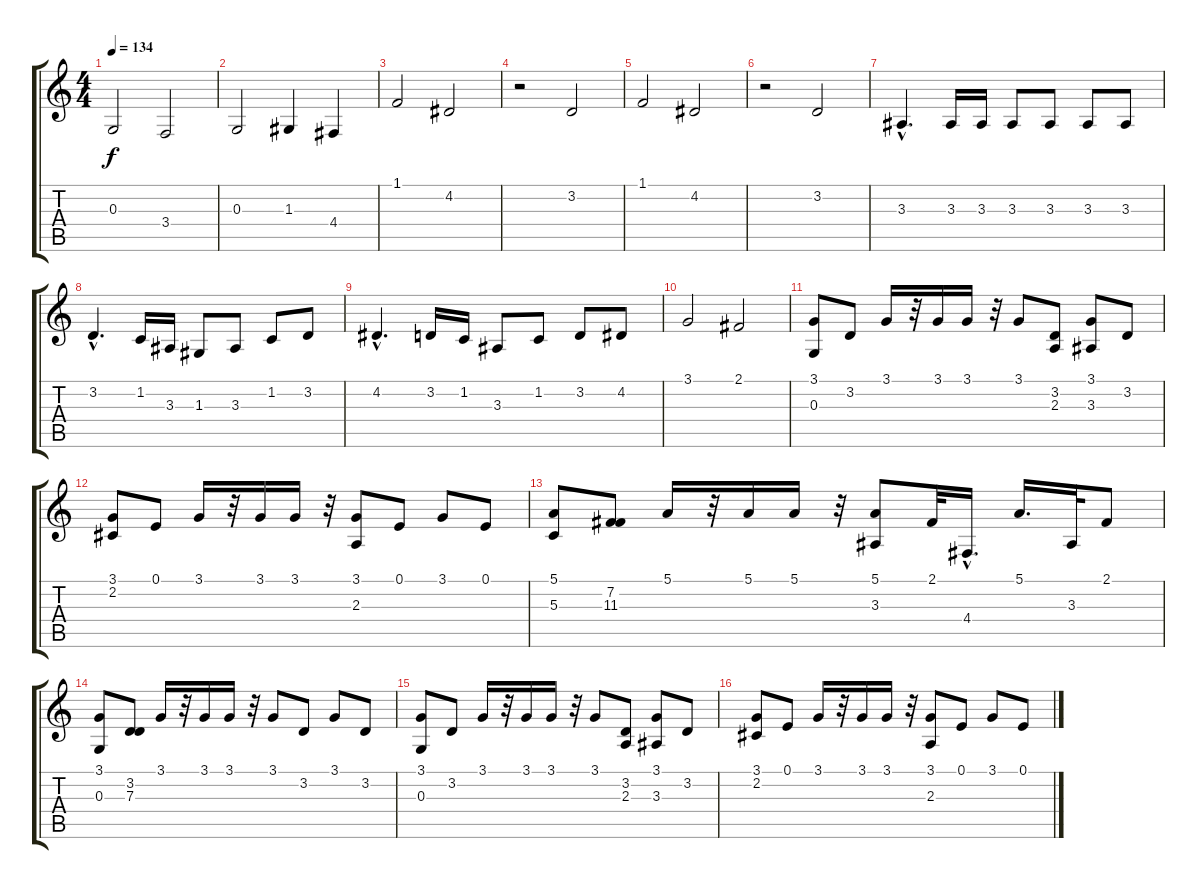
\track "" {instrument stringensemble1}
\staff {score tabs}
\tuning (E4 B3 G3 D3 A2 E2) {hide}
\ts (4 4)
\tempo 134
\clef g2
\ks c
0.3.2{dy f} 3.4.2 |
0.3.2 1.3.4 4.4.4 |
1.1.2{volume 9} 4.2.2{volume 12} |
r.2 3.2.2 |
1.1.2{volume 9} 4.2.2{volume 12} |
r.2 3.2.2 |
3.3{hac}.4{d volume 10} 3.3.16 3.3.16 3.3.8 3.3.8 3.3.8 3.3.8 |
3.2{hac}.4{d volume 12} 1.2.16 3.3.16 1.3.8 3.3.8 1.2.8 3.2.8 |
4.2{hac}.4{d volume 12} 3.2.16 1.2.16 3.3.8 1.2.8 3.2.8 4.2.8 |
3.1.2{volume 14} 2.1.2 |
(3.1 0.3).8 3.2.8 3.1.16 r.32 3.1.16 3.1.16 r.32 3.1.8 (3.2 2.3).8 (3.1 3.3).8 3.2.8 |
(3.1 2.2).8 0.1.8 3.1.16 r.32 3.1.16 3.1.16 r.32 (3.1 2.3).8 0.1.8 3.1.8 0.1.8 |
(5.1 5.3).8 (7.2 11.3).8 5.1.16 r.32 5.1.16 5.1.16 r.32 (5.1 3.3).8 2.1.32 4.4{hac}.16{d} 5.1.16{d} 3.3.32 2.1.8 |
(3.1 0.3).8 (3.2 7.3).8 3.1.16 r.32 3.1.16 3.1.16 r.32 3.1.8 3.2.8 3.1.8 3.2.8 |
(3.1 0.3).8 3.2.8 3.1.16 r.32 3.1.16 3.1.16 r.32 3.1.8 (3.2 2.3).8 (3.1 3.3).8 3.2.8 |
(3.1 2.2).8 0.1.8 3.1.16 r.32 3.1.16 3.1.16 r.32 (3.1 2.3).8 0.1.8 3.1.8 0.1.8
